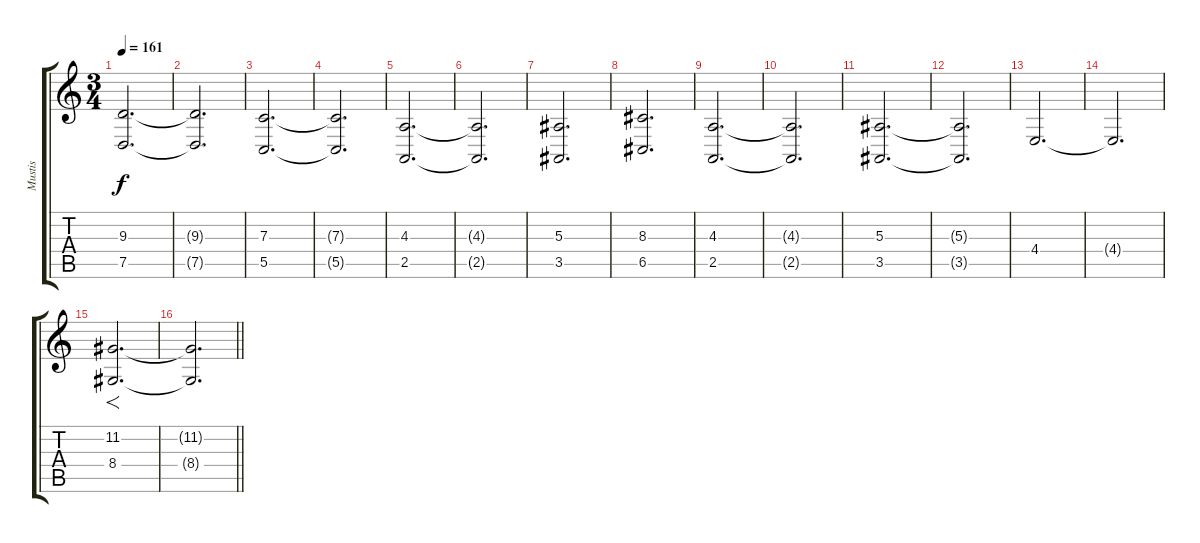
\track ("Mustis" "Mustis") {instrument brightacousticpiano}
\staff {score tabs}
\tuning (D4 A3 F3 C3 G2 D2) {hide}
\ts (3 4)
\section ("" "")
\tempo 161
\clef g2
\ks c
(9.3 7.5).2{d dy f instrument stringensemble2} |
(9.3{t} 7.5{t}).2{d} |
(7.3 5.5).2{d} |
(7.3{t} 5.5{t}).2{d} |
(4.3 2.5).2{d} |
(4.3{t} 2.5{t}).2{d} |
(5.3 3.5).2{d} |
(8.3 6.5).2{d} |
(4.3 2.5).2{d} |
(4.3{t} 2.5{t}).2{d} |
(5.3 3.5).2{d} |
(5.3{t} 3.5{t}).2{d} |
4.4.2{d} |
4.4{t}.2{d} |
(11.2 8.4).2{f d} |
\barLineRight lightlight
(11.2{t} 8.4{t}).2{d}
